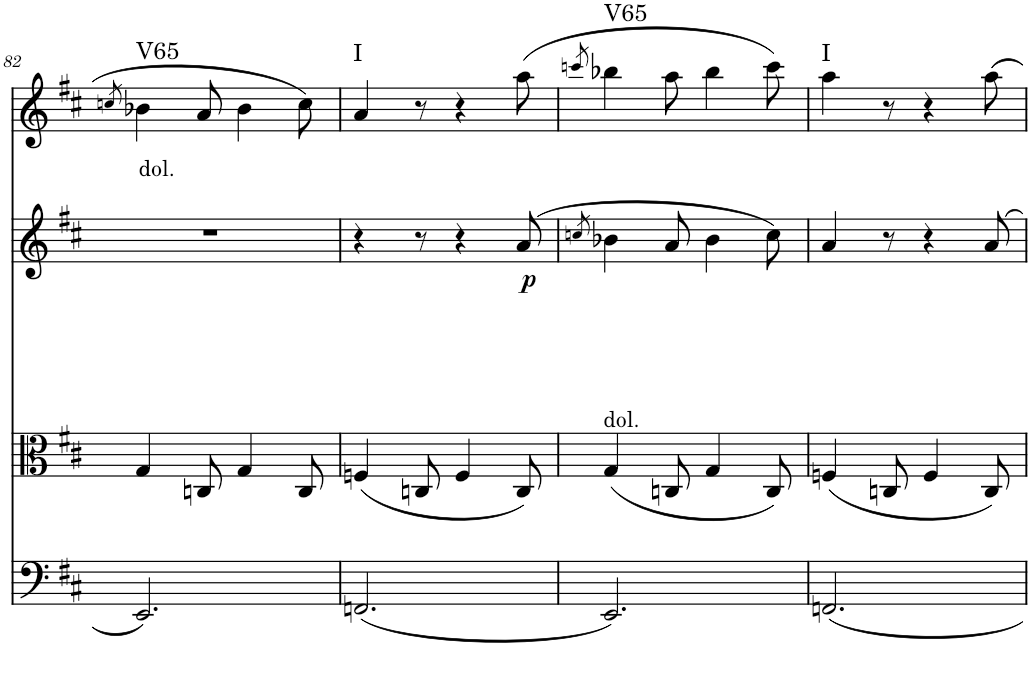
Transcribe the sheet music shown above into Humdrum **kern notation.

**kern	**kern	**kern	**dynam	**kern	**harte
*part4	*part3	*part2	*part2	*part1	*part1
*staff4	*staff3	*staff2	*staff2	*staff1	*
*I"Violoncello	*I"Viola	*I"Violin II	*	*I"Violin I	*
*I'Vc	*I'Vla	*I'Vln	*	*I'Vln	*
!!LO:PB:g=z
*clefF4	*clefC3	*clefG2	*	*clefG2	*
*k[f#c#]	*k[f#c#]	*k[f#c#]	*	*k[f#c#]	*
*M6/8	*M6/8	*M6/8	*	*M6/8	*
=82	=82	=82	=82	=82	=82
.	.	.	.	8qccn/	.
!	!	!	!	!LO:TX:b:t=dol.	!LO:H:kt=V65
2.EE/	4G/	2.r	.	4b-X\	N
.	8Cn/	.	.	8a/	.
.	4G/	.	.	4b-\	.
.	8C/	.	.	8cc\	.
=83	=83	=83	=83	=83	=83
!	!	!	!	!	!LO:H:kt=I
(2.FFn/	(4Fn/	4r	.	4a/	N
.	8Cn/	8r	.	8r	.
.	4F/	4r	.	4r	.
!	!	!	!LO:DY:b	!	!
.	8C/)	(>8a/	p	(8aa\	.
=84	=84	=84	=84	=84	=84
.	.	8qccn/	.	8qcccn/	.
!	!	!LO:TX:b:t=dol.	!	!	!LO:H:kt=V65
2.EE/)	(4G/	4b-X\	.	4bb-X\	N
.	8Cn/	8a/	.	8aa\	.
.	4G/	4b-\	.	4bb-\	.
.	8C/)	8cc\)	.	8ccc\)	.
=85	=85	=85	=85	=85	=85
!	!	!	!	!	!LO:H:kt=I
2.FFn/	(4Fn/	4a/	.	4aa\	N
.	8Cn/	8r	.	8r	.
.	4F/	4r	.	4r	.
.	8C/)	8a/	.	8aa\	.
=	=	=	=	=	=
*-	*-	*-	*-	*-	*-
